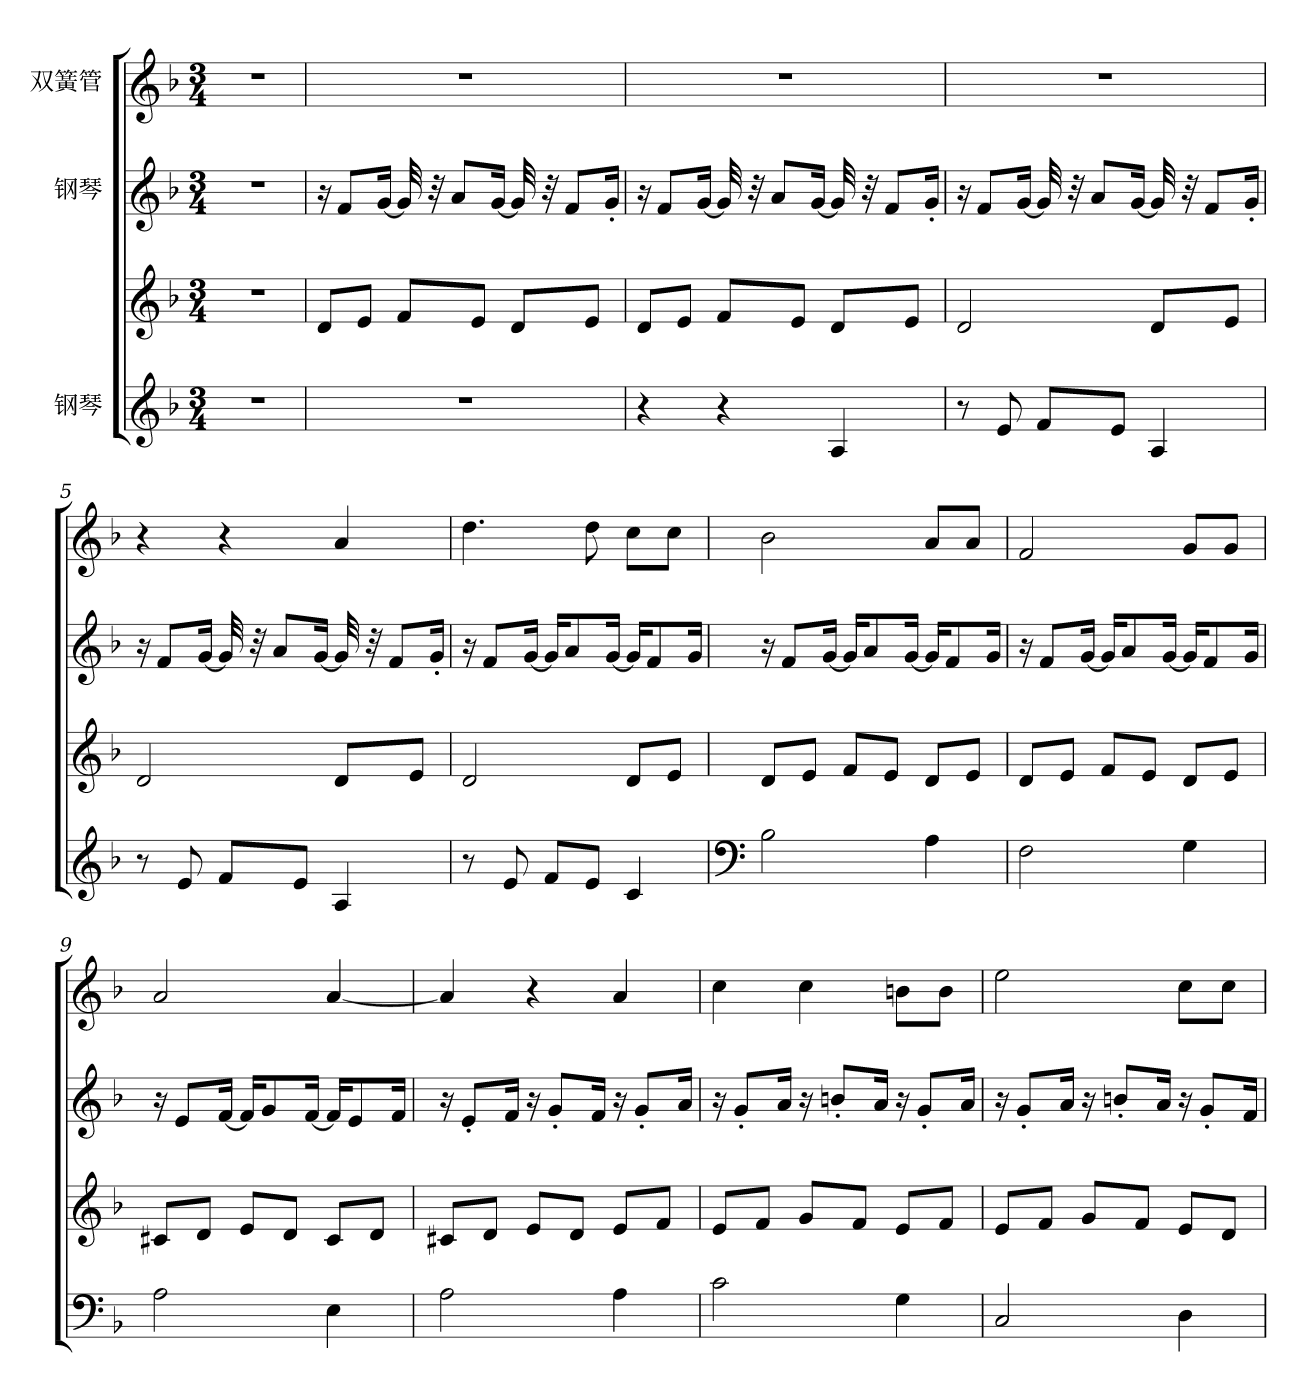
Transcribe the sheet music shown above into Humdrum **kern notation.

**kern	**kern	**kern	**kern
*part3	*part3	*part2	*part1
*staff4	*staff3	*staff2	*staff1
*I"钢琴	*	*I"钢琴	*I"双簧管
*clefG2	*clefG2	*clefG2	*clefG2
*k[b-]	*k[b-]	*k[b-]	*k[b-]
*M3/4	*M3/4	*M3/4	*M3/4
*MM76	*MM76	*MM76	*MM76
=1	=1	=1	=1
2.r	2.r	2.r	2.r
=2	=2	=2	=2
2.r	8d/L	16r	2.r
.	.	8f/L	.
.	8e/J	.	.
.	.	[16g/Jk	.
.	8f/L	32g/]	.
.	.	32r	.
.	.	8a/L	.
.	8e/J	.	.
.	.	[16g/Jk	.
.	8d/L	32g/]	.
.	.	32r	.
.	.	8f/L	.
.	8e/J	.	.
.	.	16g'/Jk	.
=3	=3	=3	=3
4r	8d/L	16r	2.r
.	.	8f/L	.
.	8e/J	.	.
.	.	[16g/Jk	.
4r	8f/L	32g/]	.
.	.	32r	.
.	.	8a/L	.
.	8e/J	.	.
.	.	[16g/Jk	.
4A/	8d/L	32g/]	.
.	.	32r	.
.	.	8f/L	.
.	8e/J	.	.
.	.	16g'/Jk	.
=4	=4	=4	=4
8r	2d/	16r	2.r
.	.	8f/L	.
8e/	.	.	.
.	.	[16g/Jk	.
8f/L	.	32g/]	.
.	.	32r	.
.	.	8a/L	.
8e/J	.	.	.
.	.	[16g/Jk	.
4A/	8d/L	32g/]	.
.	.	32r	.
.	.	8f/L	.
.	8e/J	.	.
.	.	16g'/Jk	.
!!LO:LB:g=z
=5	=5	=5	=5
8r	2d/	16r	4r
.	.	8f/L	.
8e/	.	.	.
.	.	[16g/Jk	.
8f/L	.	32g/]	4r
.	.	32r	.
.	.	8a/L	.
8e/J	.	.	.
.	.	[16g/Jk	.
4A/	8d/L	32g/]	4a/
.	.	32r	.
.	.	8f/L	.
.	8e/J	.	.
.	.	16g'/Jk	.
=6	=6	=6	=6
8r	2d/	16r	4.dd\
.	.	8f/L	.
8e/	.	.	.
.	.	[16g/Jk	.
8f/L	.	16g/KL]	.
.	.	8a/	.
8e/J	.	.	8dd\
.	.	[16g/Jk	.
4c/	8d/L	16g/KL]	8cc\L
.	.	8f/	.
.	8e/J	.	8cc\J
.	.	16g/Jk	.
=7	=7	=7	=7
*clefF4	*	*	*
2B-\	8d/L	16r	2b-\
.	.	8f/L	.
.	8e/J	.	.
.	.	[16g/Jk	.
.	8f/L	16g/KL]	.
.	.	8a/	.
.	8e/J	.	.
.	.	[16g/Jk	.
4A\	8d/L	16g/KL]	8a/L
.	.	8f/	.
.	8e/J	.	8a/J
.	.	16g/Jk	.
=8	=8	=8	=8
2F\	8d/L	16r	2f/
.	.	8f/L	.
.	8e/J	.	.
.	.	[16g/Jk	.
.	8f/L	16g/KL]	.
.	.	8a/	.
.	8e/J	.	.
.	.	[16g/Jk	.
4G\	8d/L	16g/KL]	8g/L
.	.	8f/	.
.	8e/J	.	8g/J
.	.	16g/Jk	.
!!LO:LB:g=z
=9	=9	=9	=9
2A\	8c#X/L	16r	2a/
.	.	8e/L	.
.	8d/J	.	.
.	.	[16f/Jk	.
.	8e/L	16f/KL]	.
.	.	8g/	.
.	8d/J	.	.
.	.	[16f/Jk	.
4E\	8c#/L	16f/KL]	[4a/
.	.	8e/	.
.	8d/J	.	.
.	.	16f/Jk	.
=10	=10	=10	=10
2A\	8c#X/L	16r	4a/]
.	.	8e'/L	.
.	8d/J	.	.
.	.	16f/Jk	.
.	8e/L	16r	4r
.	.	8g'/L	.
.	8d/J	.	.
.	.	16f/Jk	.
4A\	8e/L	16r	4a/
.	.	8g'/L	.
.	8f/J	.	.
.	.	16a/Jk	.
=11	=11	=11	=11
2c\	8e/L	16r	4cc\
.	.	8g'/L	.
.	8f/J	.	.
.	.	16a/Jk	.
.	8g/L	16r	4cc\
.	.	8bn'/L	.
.	8f/J	.	.
.	.	16a/Jk	.
4G\	8e/L	16r	8bn\L
.	.	8g'/L	.
.	8f/J	.	8b\J
.	.	16a/Jk	.
=12	=12	=12	=12
2C/	8e/L	16r	2ee\
.	.	8g'/L	.
.	8f/J	.	.
.	.	16a/Jk	.
.	8g/L	16r	.
.	.	8bn'/L	.
.	8f/J	.	.
.	.	16a/Jk	.
4D\	8e/L	16r	8cc\L
.	.	8g'/L	.
.	8d/J	.	8cc\J
.	.	16f/Jk	.
=	=	=	=
*-	*-	*-	*-
